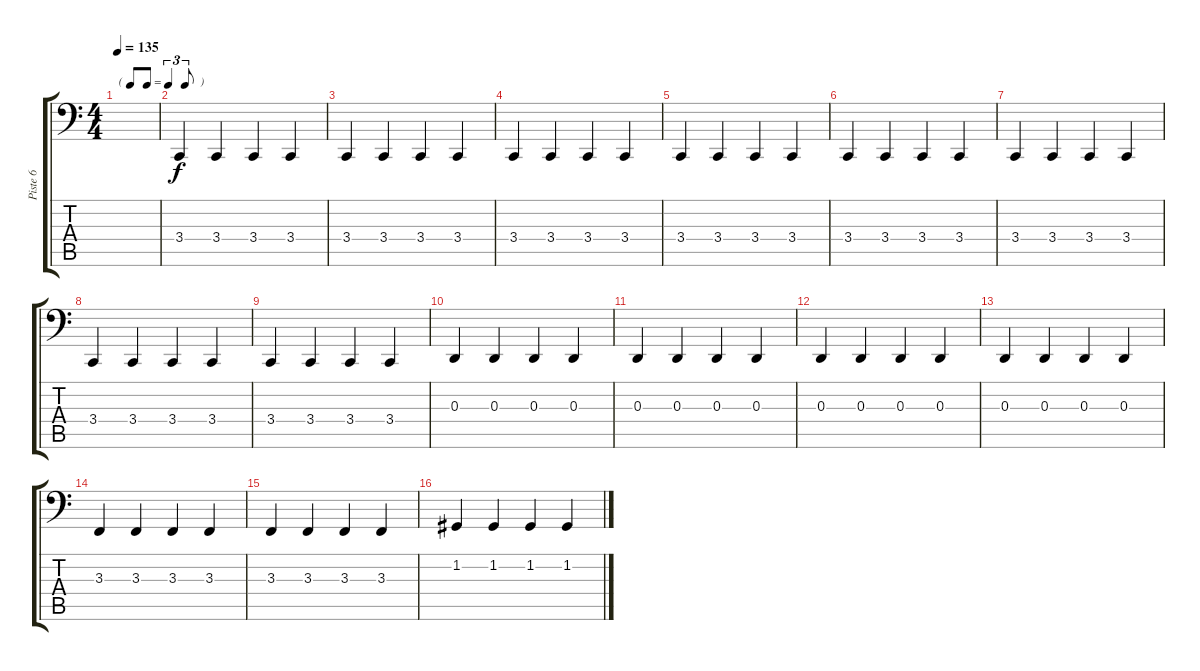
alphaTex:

\track ("Piste 6" "Piste 6") {instrument brightacousticpiano}
\staff {score tabs}
\tuning (C3 G2 D2 A1 E1 B0) {hide}
\ts (4 4)
\tf triplet8th
\tempo 135
\clef f4
\ks c
|
3.4.4 3.4.4 3.4.4 3.4.4 |
3.4.4 3.4.4 3.4.4 3.4.4 |
3.4.4 3.4.4 3.4.4 3.4.4 |
3.4.4 3.4.4 3.4.4 3.4.4 |
3.4.4 3.4.4 3.4.4 3.4.4 |
3.4.4 3.4.4 3.4.4 3.4.4 |
3.4.4 3.4.4 3.4.4 3.4.4 |
3.4.4 3.4.4 3.4.4 3.4.4 |
0.3.4 0.3.4 0.3.4 0.3.4 |
0.3.4 0.3.4 0.3.4 0.3.4 |
0.3.4 0.3.4 0.3.4 0.3.4 |
0.3.4 0.3.4 0.3.4 0.3.4 |
3.3.4 3.3.4 3.3.4 3.3.4 |
3.3.4 3.3.4 3.3.4 3.3.4 |
1.2.4 1.2.4 1.2.4 1.2.4
